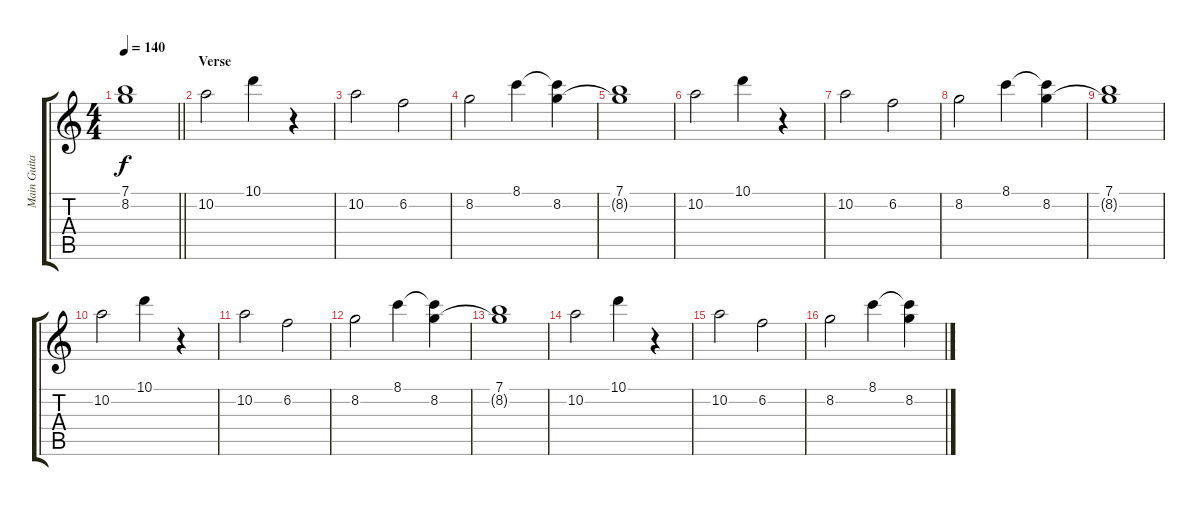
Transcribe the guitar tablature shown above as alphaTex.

\track ("Main Guitar I" "Main Guita") {instrument electricguitarjazz}
\staff {score tabs}
\tuning (E4 B3 G3 D3 A2 E2) {hide}
\ts (4 4)
\tempo 140
\clef g2
\barLineRight lightlight
\ks c
(7.1 8.2{t}).1{dy f} |
\section ("" "Verse")
10.2.2 10.1.4 r.4 |
10.2.2 6.2.2 |
8.2.2 8.1.4 (8.1{t} 8.2).4 |
(7.1 8.2{t}).1 |
10.2.2 10.1.4 r.4 |
10.2.2 6.2.2 |
8.2.2 8.1.4 (8.1{t} 8.2).4 |
(7.1 8.2{t}).1 |
10.2.2 10.1.4 r.4 |
10.2.2 6.2.2 |
8.2.2 8.1.4 (8.1{t} 8.2).4 |
(7.1 8.2{t}).1 |
10.2.2 10.1.4 r.4 |
10.2.2 6.2.2 |
8.2.2 8.1.4 (8.1{t} 8.2).4
